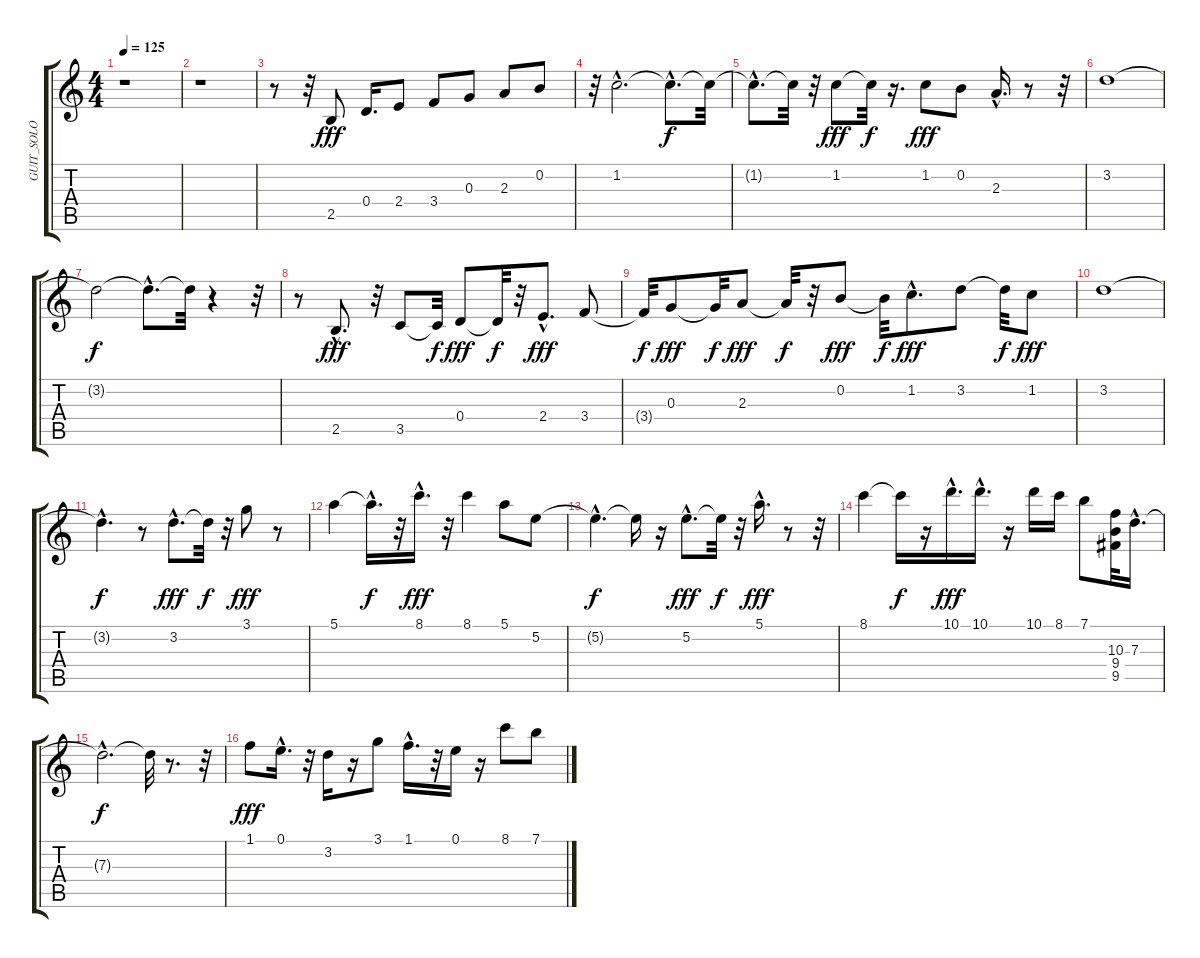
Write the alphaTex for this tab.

\track ("GUIT_SOLO" "GUIT_SOLO") {instrument overdrivenguitar}
\staff {score tabs}
\tuning (E4 B3 G3 D3 A2 E2) {hide}
\ts (4 4)
\tempo 125
\clef g2
\ks c
r.1{dy fff} |
r.1 |
r.8 r.32 2.5.8 0.4.16{d} 2.4.8 3.4.8 0.3.8 2.3.8 0.2.8 |
r.32 1.2{hac}.2{d} 1.2{hac t}.8{d dy f} 1.2{t}.32 |
1.2{hac t}.8{d} 1.2{t}.32 r.32 1.2.8{dy fff} 1.2{t}.32{dy f} r.16{d} 1.2.8{dy fff} 0.2.8 2.3{hac}.16{d} r.8 r.32 |
3.2.1 |
3.2{t}.2{dy f} 3.2{hac t}.8{d} 3.2{t}.32 r.4 r.32 |
r.8 2.5{hac}.8{d dy fff} r.32 3.5.8 3.5{t}.32{dy f} 0.4.8{dy fff} 0.4{t}.32{dy f} r.32 2.4{hac}.8{d dy fff} 3.4.8 |
3.4{t}.32{dy f} 0.3.8{dy fff} 0.3{t}.32{dy f} 2.3.8{dy fff} 2.3{t}.32{dy f} r.32 0.2.8{dy fff} 0.2{t}.32{dy f} 1.2{hac}.8{d dy fff} 3.2.8 3.2{t}.32{dy f} 1.2.8{dy fff} |
3.2.1 |
3.2{hac t}.4{d dy f} r.8 3.2{hac}.8{d dy fff} 3.2{t}.32{dy f} r.32 3.1.8{dy fff} r.8 |
5.1.4 5.1{hac t}.16{d dy f} r.32 8.1{hac}.16{d dy fff} r.32 8.1.4 5.1.8 5.2.8 |
5.2{hac t}.4{d dy f} 5.2{t}.16 r.16 5.2{hac}.8{d dy fff} 5.2{t}.32{dy f} r.32 5.1{hac}.16{d dy fff} r.8 r.32 |
8.1.4 8.1{t}.16{dy f} r.16 10.1{hac}.16{d dy fff} 10.1{hac}.16{d} r.16 10.1.16 8.1.16 7.1.8 (10.3 9.4 9.5).32 7.3{hac}.16{d} |
7.3{hac t}.2{d dy f} 7.3{t}.32 r.8{d} r.32 |
1.1.8{dy fff} 0.1{hac}.16{d} r.32 3.2.16 r.16 3.1.8 1.1{hac}.16{d} r.32 0.1.16 r.16 8.1.8 7.1.8
